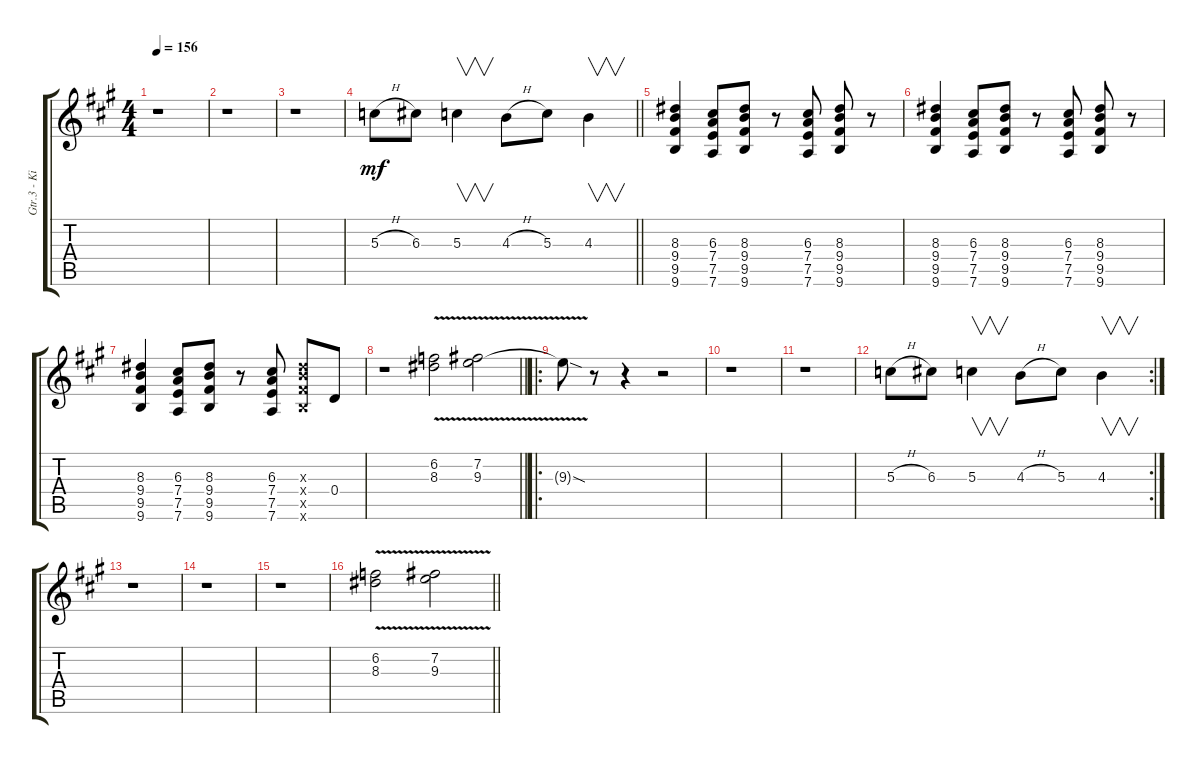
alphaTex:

\track ("Gtr.3 - Kim Thayil" "Gtr.3 - Ki") {instrument distortionguitar}
\staff {score tabs}
\tuning (E4 B3 G3 D3 A2 D2) {hide}
\ts (4 4)
\tempo 156
\clef g2
\ks a
r.1{dy f} |
r.1 |
r.1 |
\barLineRight lightlight
5.3{h}.8{dy mf} 6.3.8 5.3.4{v} 4.3{h}.8 5.3.8 4.3.4{v} |
(8.3 9.4 9.5 9.6).4 (6.3 7.4 7.5 7.6).8 (8.3 9.4 9.5 9.6).8 r.8 (6.3 7.4 7.5 7.6).8 (8.3 9.4 9.5 9.6).8 r.8 |
(8.3 9.4 9.5 9.6).4 (6.3 7.4 7.5 7.6).8 (8.3 9.4 9.5 9.6).8 r.8 (6.3 7.4 7.5 7.6).8 (8.3 9.4 9.5 9.6).8 r.8 |
(8.3 9.4 9.5 9.6).4 (6.3 7.4 7.5 7.6).8 (8.3 9.4 9.5 9.6).8 r.8 (6.3 7.4 7.5 7.6).8 (8.3{x} 9.4{x} 9.5{x} 9.6{x}).8 0.4.8 |
\barLineRight lightlight
r.1 (6.2{v} 8.3{v}).2 (7.2{v} 9.3{v}).2 |
\ro
9.3{sod t}.8 r.8 r.4 r.2 |
r.1 |
r.1 |
\rc 2
5.3{h}.8 6.3.8 5.3.4{v} 4.3{h}.8 5.3.8 4.3.4{v} |
r.1 |
r.1 |
r.1 |
\barLineRight lightlight
(6.2{v} 8.3{v}).2 (7.2{v} 9.3{v}).2
